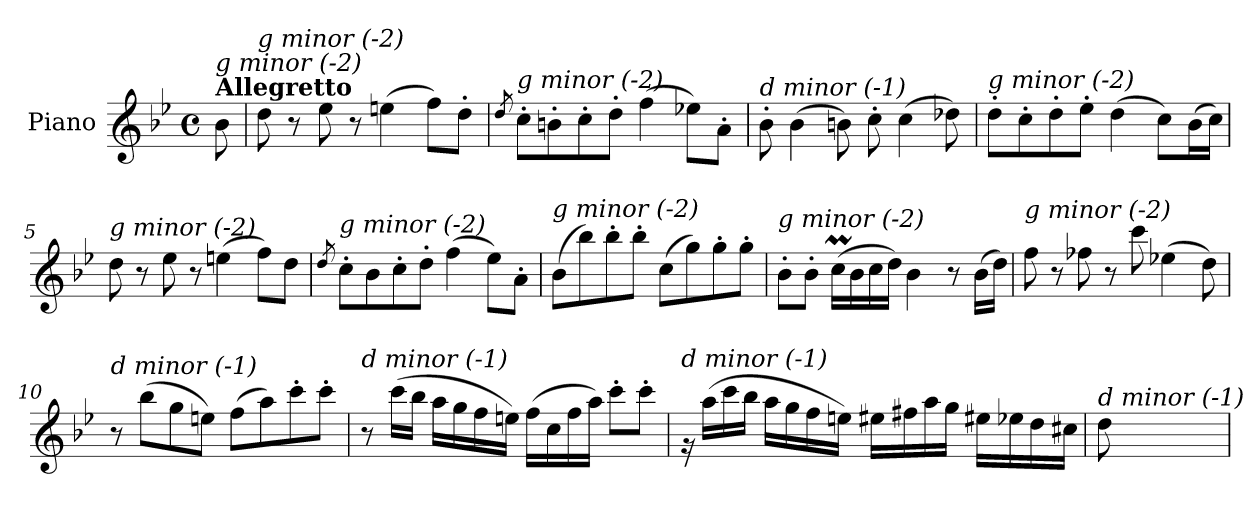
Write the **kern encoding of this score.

**kern
*part1
*staff1
*I"Piano
*I'Pno.
*clefG2
*k[b-e-]
*M4/4
*met(c)
=
!LO:TX:a:B:t=Allegretto
!LO:TX:i:t=g minor (-2)
8b-\
=1
!LO:TX:i:t=g minor (-2)
8dd\
8r
8ee-\
8r
(>4een\
8ff\L)
8dd'\J
=2
8qdd/
!LO:TX:i:t=g minor (-2)
8cc'\L
8bn'\
8cc'\
8dd'\J
(>4ff\
8ee-X\L)
8a'\J
=3
!LO:TX:i:t=d minor (-1)
8b-'\
(>4b-\
8bn\)
8cc'\
(>4cc\
8dd-Xi\)
=4
!LO:TX:i:t=g minor (-2)
8dd'\L
8cc'\
8dd'\
8ee-'\J
(>4dd\
8cc\L)
(>16b-\L
16cc\JJ)
!!LO:LB:g=z
=5
!LO:TX:i:t=g minor (-2)
8dd\
8r
8ee-\
8r
(>4een\
8ff\L)
8dd\J
=6
8qdd/
!LO:TX:i:t=g minor (-2)
8cc'\L
8b-\
8cc'\
8dd'\J
(>4ff\
8ee-\L)
8a'\J
=7
!LO:TX:i:t=g minor (-2)
(>8b-\L
8bb-\)
8bb-'\
8bb-'\J
(>8cc\L
8gg\)
8gg'\
8gg'\J
=8
!LO:TX:i:t=g minor (-2)
8b-'\L
8b-'\J
(>16ccM\LL
16b-\
16cc\
16dd\JJ)
4b-\
8r
(>16b-\LL
16ddZ\JJ)
!!LO:LB:g=z
=9
!LO:TX:i:t=g minor (-2)
8ff\
8r
8ff-Xi\
8r
8ccc\
(>4ee-X\
8dd\)
=10
!LO:TX:i:t=d minor (-1)
8r
(>8bb-\L
8gg\
8een\J)
(>8ff\L
8aa\)
8ccc'\
8ccc'\J
=11
!LO:TX:i:t=d minor (-1)
8r
(>16ccc\LL
16bb-\JJ
16aa\LL
16gg\
16ff\
16een\JJ)
(>16ff\LL
16cc\
16ff\
16aa\JJ)
8ccc'\L
8ccc'\J
!!LO:LB:g=z
=12
!LO:TX:i:t=d minor (-1)
16rg
(>16aa\LL
16ccc\
16bb-\JJ
16aa\LL
16gg\
16ff\
16een\JJ)
16ee#Xi\LL
16ff#X\
16aa\
16gg\JJ
16ee#Xi\LL
16ee-X\
16dd\
16cc#X\JJ
=13
!LO:TX:i:t=d minor (-1)
8dd\
=
*-
